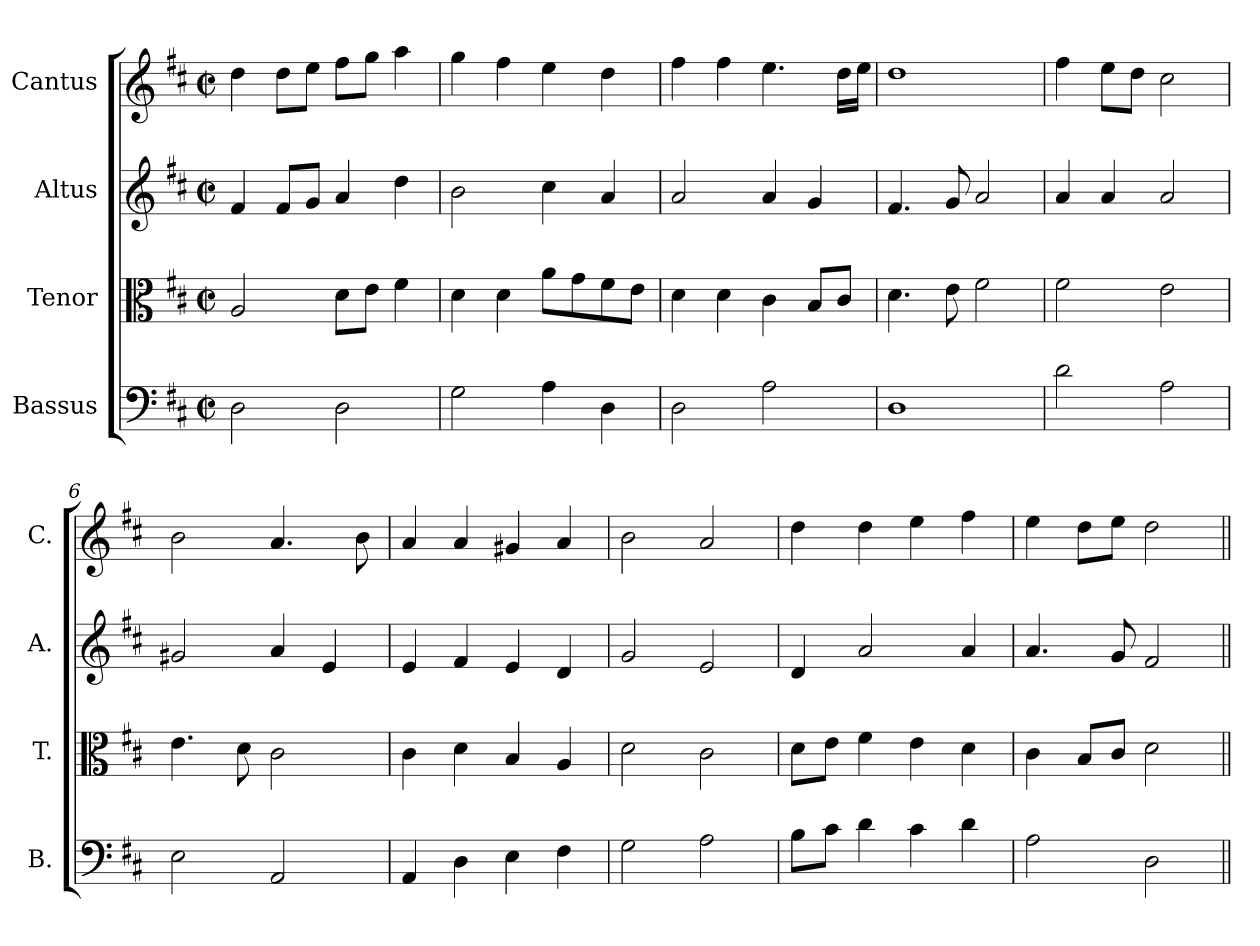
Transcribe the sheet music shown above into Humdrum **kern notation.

**kern	**kern	**kern	**kern
*part4	*part3	*part2	*part1
*staff4	*staff3	*staff2	*staff1
*I"Bassus	*I"Tenor	*I"Altus	*I"Cantus
*I'B.	*I'T.	*I'A.	*I'C.
*clefF4	*clefC3	*clefG2	*clefG2
*k[f#c#]	*k[f#c#]	*k[f#c#]	*k[f#c#]
*D:	*D:	*D:	*D:
*M2/2	*M2/2	*M2/2	*M2/2
*met(c|)	*met(c|)	*met(c|)	*met(c|)
=1	=1	=1	=1
2D\	2A/	4f#/	4dd\
.	.	8f#/L	8dd\L
.	.	8g/J	8ee\J
2D\	8d\L	4a/	8ff#\L
.	8e\J	.	8gg\J
.	4f#\	4dd\	4aa\
=2	=2	=2	=2
2G\	4d\	2b\	4gg\
.	4d\	.	4ff#\
4A\	8a\L	4cc#\	4ee\
.	8g\	.	.
4D\	8f#\	4a/	4dd\
.	8e\J	.	.
=3	=3	=3	=3
2D\	4d\	2a/	4ff#\
.	4d\	.	4ff#\
2A\	4c#\	4a/	4.ee\
.	8B/L	4g/	.
.	8c#/J	.	16dd\LL
.	.	.	16ee\JJ
=4	=4	=4	=4
1D	4.d\	4.f#/	1dd
.	8e\	8g/	.
.	2f#\	2a/	.
=5	=5	=5	=5
2d\	2f#\	4a/	4ff#\
.	.	4a/	8ee\L
.	.	.	8dd\J
2A\	2e\	2a/	2cc#\
=6	=6	=6	=6
2E\	4.e\	2g#X/	2b\
.	8d\	.	.
2AA/	2c#\	4a/	4.a/
.	.	4e/	.
.	.	.	8b\
=7	=7	=7	=7
4AA/	4c#\	4e/	4a/
4D\	4d\	4f#/	4a/
4E\	4B/	4e/	4g#X/
4F#\	4A/	4d/	4a/
=8	=8	=8	=8
2G\	2d\	2g/	2b\
2A\	2c#\	2e/	2a/
=9	=9	=9	=9
8B\L	8d\L	4d/	4dd\
8c#\J	8e\J	.	.
4d\	4f#\	2a/	4dd\
4c#\	4e\	.	4ee\
4d\	4d\	4a/	4ff#\
=10	=10	=10	=10
2A\	4c#\	4.a/	4ee\
.	8B/L	.	8dd\L
.	8c#/J	8g/	8ee\J
2D\	2d\	2f#/	2dd\
=||	=||	=||	=||
*-	*-	*-	*-
